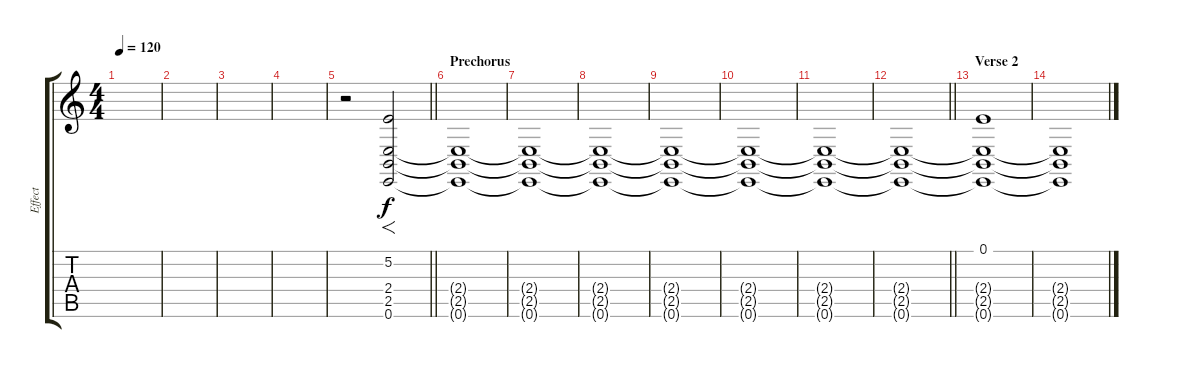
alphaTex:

\track ("Effect" "Effect") {instrument fx1rain}
\staff {score tabs}
\tuning (E4 B3 G3 D3 A2 E2) {hide}
\ts (4 4)
\tempo 120
\clef g2
\ks c
|
|
|
|
\barLineRight lightlight
r.2 (5.2 2.4 2.5 0.6).2{f} |
\section ("" "Prechorus")
(2.4{t} 2.5{t} 0.6{t}).1 |
(2.4{t} 2.5{t} 0.6{t}).1 |
(2.4{t} 2.5{t} 0.6{t}).1 |
(2.4{t} 2.5{t} 0.6{t}).1 |
(2.4{t} 2.5{t} 0.6{t}).1 |
(2.4{t} 2.5{t} 0.6{t}).1 |
\barLineRight lightlight
(2.4{t} 2.5{t} 0.6{t}).1 |
\section ("" "Verse 2")
(0.1 2.4{t} 2.5{t} 0.6{t}).1{volume 0} |
(2.4{t} 2.5{t} 0.6{t}).1
